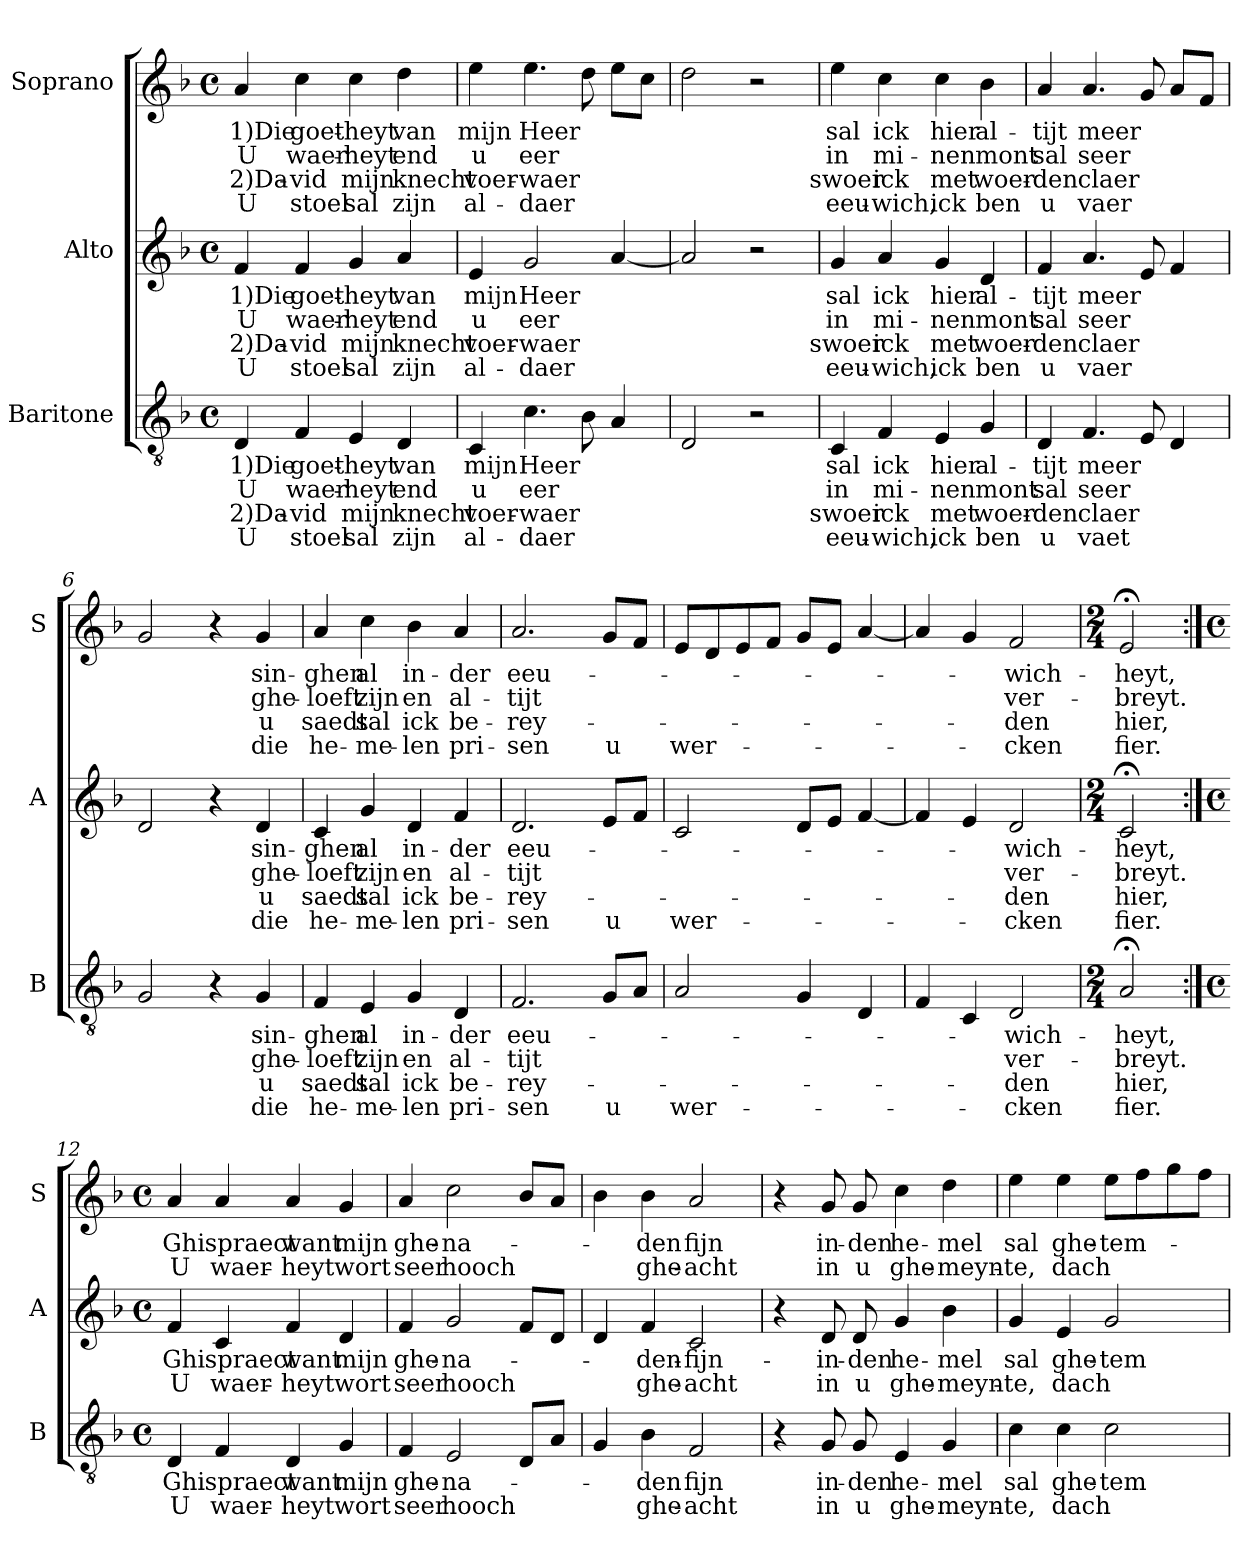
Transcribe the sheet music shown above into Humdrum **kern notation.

**kern	**text	**text	**text	**text	**kern	**text	**text	**text	**text	**kern	**text	**text	**text	**text
*part3	*part3	*part3	*part3	*part3	*part2	*part2	*part2	*part2	*part2	*part1	*part1	*part1	*part1	*part1
*staff3	*staff3	*staff3	*staff3	*staff3	*staff2	*staff2	*staff2	*staff2	*staff2	*staff1	*staff1	*staff1	*staff1	*staff1
*I"Baritone	*	*	*	*	*I"Alto	*	*	*	*	*I"Soprano	*	*	*	*
*I'B	*	*	*	*	*I'A	*	*	*	*	*I'S	*	*	*	*
*clefGv2	*	*	*	*	*clefG2	*	*	*	*	*clefG2	*	*	*	*
*k[b-]	*	*	*	*	*k[b-]	*	*	*	*	*k[b-]	*	*	*	*
*F:	*	*	*	*	*F:	*	*	*	*	*F:	*	*	*	*
*M4/4	*	*	*	*	*M4/4	*	*	*	*	*M4/4	*	*	*	*
*met(c)	*	*	*	*	*met(c)	*	*	*	*	*met(c)	*	*	*	*
=1	=1	=1	=1	=1	=1	=1	=1	=1	=1	=1	=1	=1	=1	=1
!	!LO:LY:b	!LO:LY:b	!LO:LY:b	!LO:LY:b	!	!LO:LY:b	!LO:LY:b	!LO:LY:b	!LO:LY:b	!	!LO:LY:b	!LO:LY:b	!LO:LY:b	!LO:LY:b
4D/	1)Die	U	2)Da-	U	4f/	1)Die	U	2)Da-	U	4a/	1)Die	U	2)Da-	U
!	!LO:LY:b	!LO:LY:b	!LO:LY:b	!LO:LY:b	!	!LO:LY:b	!LO:LY:b	!LO:LY:b	!LO:LY:b	!	!LO:LY:b	!LO:LY:b	!LO:LY:b	!LO:LY:b
4F/	goet-	waer-	-vid	stoel	4f/	goet-	waer-	-vid	stoel	4cc\	goet-	waer-	-vid	stoel
!	!LO:LY:b	!LO:LY:b	!LO:LY:b	!LO:LY:b	!	!LO:LY:b	!LO:LY:b	!LO:LY:b	!LO:LY:b	!	!LO:LY:b	!LO:LY:b	!LO:LY:b	!LO:LY:b
4E/	-heyt	-heyt	mijn	sal	4g/	-heyt	-heyt	mijn	sal	4cc\	-heyt	-heyt	mijn	sal
!	!LO:LY:b	!LO:LY:b	!LO:LY:b	!LO:LY:b	!	!LO:LY:b	!LO:LY:b	!LO:LY:b	!LO:LY:b	!	!LO:LY:b	!LO:LY:b	!LO:LY:b	!LO:LY:b
4D/	van	end	knecht	zijn	4a/	van	end	knecht	zijn	4dd\	van	end	knecht	zijn
=2	=2	=2	=2	=2	=2	=2	=2	=2	=2	=2	=2	=2	=2	=2
!	!LO:LY:b	!LO:LY:b	!LO:LY:b	!LO:LY:b	!	!LO:LY:b	!LO:LY:b	!LO:LY:b	!LO:LY:b	!	!LO:LY:b	!LO:LY:b	!LO:LY:b	!LO:LY:b
4C/	mijn	u	voer-	al-	4e/	mijn	u	voer-	al-	4ee\	mijn	u	voer-	al-
!	!LO:LY:b	!LO:LY:b	!LO:LY:b	!LO:LY:b	!	!LO:LY:b	!LO:LY:b	!LO:LY:b	!LO:LY:b	!	!LO:LY:b	!LO:LY:b	!LO:LY:b	!LO:LY:b
4.c\	Heer	eer	-waer	-daer	2g/	Heer	eer	-waer	-daer	4.ee\	Heer	eer	-waer	-daer
8B-\	.	.	.	.	.	.	.	.	.	8dd\	.	.	.	.
4A/	.	.	.	.	[4a/	.	.	.	.	8ee\L	.	.	.	.
.	.	.	.	.	.	.	.	.	.	8cc\J	.	.	.	.
=3	=3	=3	=3	=3	=3	=3	=3	=3	=3	=3	=3	=3	=3	=3
2D/	.	.	.	.	2a/]	.	.	.	.	2dd\	.	.	.	.
2r	.	.	.	.	2r	.	.	.	.	2r	.	.	.	.
=4	=4	=4	=4	=4	=4	=4	=4	=4	=4	=4	=4	=4	=4	=4
!	!LO:LY:b	!LO:LY:b	!LO:LY:b	!LO:LY:b	!	!LO:LY:b	!LO:LY:b	!LO:LY:b	!LO:LY:b	!	!LO:LY:b	!LO:LY:b	!LO:LY:b	!LO:LY:b
4C/	sal	in	swoer	eeu-	4g/	sal	in	swoer	eeu-	4ee\	sal	in	swoer	eeu-
!	!LO:LY:b	!LO:LY:b	!LO:LY:b	!LO:LY:b	!	!LO:LY:b	!LO:LY:b	!LO:LY:b	!LO:LY:b	!	!LO:LY:b	!LO:LY:b	!LO:LY:b	!LO:LY:b
4F/	ick	mi-	ick	-wich,	4a/	ick	mi-	ick	-wich,	4cc\	ick	mi-	ick	-wich,
!	!LO:LY:b	!LO:LY:b	!LO:LY:b	!LO:LY:b	!	!LO:LY:b	!LO:LY:b	!LO:LY:b	!LO:LY:b	!	!LO:LY:b	!LO:LY:b	!LO:LY:b	!LO:LY:b
4E/	hier	-nen	met	ick	4g/	hier	-nen	met	ick	4cc\	hier	-nen	met	ick
!	!LO:LY:b	!LO:LY:b	!LO:LY:b	!LO:LY:b	!	!LO:LY:b	!LO:LY:b	!LO:LY:b	!LO:LY:b	!	!LO:LY:b	!LO:LY:b	!LO:LY:b	!LO:LY:b
4G/	al-	mont	woer-	ben	4d/	al-	mont	woer-	ben	4b-\	al-	mont	woer-	ben
=5	=5	=5	=5	=5	=5	=5	=5	=5	=5	=5	=5	=5	=5	=5
!	!LO:LY:b	!LO:LY:b	!LO:LY:b	!LO:LY:b	!	!LO:LY:b	!LO:LY:b	!LO:LY:b	!LO:LY:b	!	!LO:LY:b	!LO:LY:b	!LO:LY:b	!LO:LY:b
4D/	-tijt	sal	-den	u	4f/	-tijt	sal	-den	u	4a/	-tijt	sal	-den	u
!	!LO:LY:b	!LO:LY:b	!LO:LY:b	!LO:LY:b	!	!LO:LY:b	!LO:LY:b	!LO:LY:b	!LO:LY:b	!	!LO:LY:b	!LO:LY:b	!LO:LY:b	!LO:LY:b
4.F/	meer	seer	claer	vaet	4.a/	meer	seer	claer	vaer	4.a/	meer	seer	claer	vaer
8E/	.	.	.	.	8e/	.	.	.	.	8g/	.	.	.	.
4D/	.	.	.	.	4f/	.	.	.	.	8a/L	.	.	.	.
.	.	.	.	.	.	.	.	.	.	8f/J	.	.	.	.
!!LO:LB:g=z
=6	=6	=6	=6	=6	=6	=6	=6	=6	=6	=6	=6	=6	=6	=6
2G/	.	.	.	.	2d/	.	.	.	.	2g/	.	.	.	.
4r	.	.	.	.	4r	.	.	.	.	4r	.	.	.	.
!	!LO:LY:b	!LO:LY:b	!LO:LY:b	!LO:LY:b	!	!LO:LY:b	!LO:LY:b	!LO:LY:b	!LO:LY:b	!	!LO:LY:b	!LO:LY:b	!LO:LY:b	!LO:LY:b
4G/	sin-	ghe-	u	die	4d/	sin-	ghe-	u	die	4g/	sin-	ghe-	u	die
=7	=7	=7	=7	=7	=7	=7	=7	=7	=7	=7	=7	=7	=7	=7
!	!LO:LY:b	!LO:LY:b	!LO:LY:b	!LO:LY:b	!	!LO:LY:b	!LO:LY:b	!LO:LY:b	!LO:LY:b	!	!LO:LY:b	!LO:LY:b	!LO:LY:b	!LO:LY:b
4F/	-ghen	-loeft	saedt	he-	4c/	-ghen	-loeft	saedt	he-	4a/	-ghen	-loeft	saedt	he-
!	!LO:LY:b	!LO:LY:b	!LO:LY:b	!LO:LY:b	!	!LO:LY:b	!LO:LY:b	!LO:LY:b	!LO:LY:b	!	!LO:LY:b	!LO:LY:b	!LO:LY:b	!LO:LY:b
4E/	al	zijn	sal	-me-	4g/	al	zijn	sal	-me-	4cc\	al	zijn	sal	-me-
!	!LO:LY:b	!LO:LY:b	!LO:LY:b	!LO:LY:b	!	!LO:LY:b	!LO:LY:b	!LO:LY:b	!LO:LY:b	!	!LO:LY:b	!LO:LY:b	!LO:LY:b	!LO:LY:b
4G/	in-	en	ick	-len	4d/	in-	en	ick	-len	4b-\	in-	en	ick	-len
!	!LO:LY:b	!LO:LY:b	!LO:LY:b	!LO:LY:b	!	!LO:LY:b	!LO:LY:b	!LO:LY:b	!LO:LY:b	!	!LO:LY:b	!LO:LY:b	!LO:LY:b	!LO:LY:b
4D/	-der	al-	be-	pri-	4f/	-der	al-	be-	pri-	4a/	-der	al-	be-	pri-
=8	=8	=8	=8	=8	=8	=8	=8	=8	=8	=8	=8	=8	=8	=8
!	!LO:LY:b	!LO:LY:b	!LO:LY:b	!LO:LY:b	!	!LO:LY:b	!LO:LY:b	!LO:LY:b	!LO:LY:b	!	!LO:LY:b	!LO:LY:b	!LO:LY:b	!LO:LY:b
2.F/	eeu-	-tijt	-rey-	-sen	2.d/	eeu-	-tijt	-rey-	-sen	2.a/	eeu-	-tijt	-rey-	-sen
!	!	!	!	!LO:LY:b	!	!	!	!	!LO:LY:b	!	!	!	!	!LO:LY:b
8G/L	.	.	.	u	8e/L	.	.	.	u	8g/L	.	.	.	u
8A/J	.	.	.	.	8f/J	.	.	.	.	8f/J	.	.	.	.
=9	=9	=9	=9	=9	=9	=9	=9	=9	=9	=9	=9	=9	=9	=9
!	!	!	!	!LO:LY:b	!	!	!	!	!LO:LY:b	!	!	!	!	!LO:LY:b
2A/	.	.	.	wer-	2c/	.	.	.	wer-	8e/L	.	.	.	wer-
.	.	.	.	.	.	.	.	.	.	8d/	.	.	.	.
.	.	.	.	.	.	.	.	.	.	8e/	.	.	.	.
.	.	.	.	.	.	.	.	.	.	8f/J	.	.	.	.
4G/	.	.	.	.	8d/L	.	.	.	.	8g/L	.	.	.	.
.	.	.	.	.	8e/J	.	.	.	.	8e/J	.	.	.	.
4D/	.	.	.	.	[4f/	.	.	.	.	[4a/	.	.	.	.
=10	=10	=10	=10	=10	=10	=10	=10	=10	=10	=10	=10	=10	=10	=10
4F/	.	.	.	.	4f/]	.	.	.	.	4a/]	.	.	.	.
4C/	.	.	.	.	4e/	.	.	.	.	4g/	.	.	.	.
!	!LO:LY:b	!LO:LY:b	!LO:LY:b	!LO:LY:b	!	!LO:LY:b	!LO:LY:b	!LO:LY:b	!LO:LY:b	!	!LO:LY:b	!LO:LY:b	!LO:LY:b	!LO:LY:b
2D/	-wich-	ver-	-den	-cken	2d/	-wich-	ver-	-den	-cken	2f/	-wich-	ver-	-den	-cken
=11	=11	=11	=11	=11	=11	=11	=11	=11	=11	=11	=11	=11	=11	=11
*M2/4	*	*	*	*	*M2/4	*	*	*	*	*M2/4	*	*	*	*
!	!LO:LY:b	!LO:LY:b	!LO:LY:b	!LO:LY:b	!	!LO:LY:b	!LO:LY:b	!LO:LY:b	!LO:LY:b	!	!LO:LY:b	!LO:LY:b	!LO:LY:b	!LO:LY:b
2A;</	-heyt,	-breyt.	hier,	fier.	2c;</	-heyt,	-breyt.	hier,	fier.	2e;</	-heyt,	-breyt.	hier,	fier.
!!LO:PB:g=z
=12:|!	=12:|!	=12:|!	=12:|!	=12:|!	=12:|!	=12:|!	=12:|!	=12:|!	=12:|!	=12:|!	=12:|!	=12:|!	=12:|!	=12:|!
*M4/4	*	*	*	*	*M4/4	*	*	*	*	*M4/4	*	*	*	*
*met(c)	*	*	*	*	*met(c)	*	*	*	*	*met(c)	*	*	*	*
!	!LO:LY:b	!LO:LY:b	!	!	!	!LO:LY:b	!LO:LY:b	!	!	!	!LO:LY:b	!LO:LY:b	!	!
4D/	Ghi	U	.	.	4f/	Ghi	U	.	.	4a/	Ghi	U	.	.
!	!LO:LY:b	!LO:LY:b	!	!	!	!LO:LY:b	!LO:LY:b	!	!	!	!LO:LY:b	!LO:LY:b	!	!
4F/	spraect	waer-	.	.	4c/	spraect	waer-	.	.	4a/	spraect	waer-	.	.
!	!LO:LY:b	!LO:LY:b	!	!	!	!LO:LY:b	!LO:LY:b	!	!	!	!LO:LY:b	!LO:LY:b	!	!
4D/	want	-heyt	.	.	4f/	want	-heyt	.	.	4a/	want	-heyt	.	.
!	!LO:LY:b	!LO:LY:b	!	!	!	!LO:LY:b	!LO:LY:b	!	!	!	!LO:LY:b	!LO:LY:b	!	!
4G/	mijn	wort	.	.	4d/	mijn	wort	.	.	4g/	mijn	wort	.	.
=13	=13	=13	=13	=13	=13	=13	=13	=13	=13	=13	=13	=13	=13	=13
!	!LO:LY:b	!LO:LY:b	!	!	!	!LO:LY:b	!LO:LY:b	!	!	!	!LO:LY:b	!LO:LY:b	!	!
4F/	ghe-	seer	.	.	4f/	ghe-	seer	.	.	4a/	ghe-	seer	.	.
!	!LO:LY:b	!LO:LY:b	!	!	!	!LO:LY:b	!LO:LY:b	!	!	!	!LO:LY:b	!LO:LY:b	!	!
2E/	-na-	hooch	.	.	2g/	-na-	hooch	.	.	2cc\	-na-	hooch	.	.
8D/L	.	.	.	.	8f/L	.	.	.	.	8b-/L	.	.	.	.
8A/J	.	.	.	.	8d/J	.	.	.	.	8a/J	.	.	.	.
=14	=14	=14	=14	=14	=14	=14	=14	=14	=14	=14	=14	=14	=14	=14
4G/	.	.	.	.	4d/	.	.	.	.	4b-\	.	.	.	.
!	!LO:LY:b	!LO:LY:b	!	!	!	!LO:LY:b	!LO:LY:b	!	!	!	!LO:LY:b	!LO:LY:b	!	!
4B-\	-den	ghe-	.	.	4f/	-den-	ghe-	.	.	4b-\	-den	ghe-	.	.
!	!LO:LY:b	!LO:LY:b	!	!	!	!LO:LY:b	!LO:LY:b	!	!	!	!LO:LY:b	!LO:LY:b	!	!
2F/	fijn	-acht	.	.	2c/	-fijn-	-acht	.	.	2a/	fijn	-acht	.	.
=15	=15	=15	=15	=15	=15	=15	=15	=15	=15	=15	=15	=15	=15	=15
4r	.	.	.	.	4r	.	.	.	.	4r	.	.	.	.
!	!LO:LY:b	!LO:LY:b	!	!	!	!LO:LY:b	!LO:LY:b	!	!	!	!LO:LY:b	!LO:LY:b	!	!
8G/	in-	in	.	.	8d/	-in-	in	.	.	8g/	in-	in	.	.
!	!LO:LY:b	!LO:LY:b	!	!	!	!LO:LY:b	!LO:LY:b	!	!	!	!LO:LY:b	!LO:LY:b	!	!
8G/	-den	u	.	.	8d/	-den	u	.	.	8g/	-den	u	.	.
!	!LO:LY:b	!LO:LY:b	!	!	!	!LO:LY:b	!LO:LY:b	!	!	!	!LO:LY:b	!LO:LY:b	!	!
4E/	he-	ghe-	.	.	4g/	he-	ghe-	.	.	4cc\	he-	ghe-	.	.
!	!LO:LY:b	!LO:LY:b	!	!	!	!LO:LY:b	!LO:LY:b	!	!	!	!LO:LY:b	!LO:LY:b	!	!
4G/	-mel	-meyn-	.	.	4b-\	-mel	-meyn-	.	.	4dd\	-mel	-meyn-	.	.
!!LO:LB:g=z
=16	=16	=16	=16	=16	=16	=16	=16	=16	=16	=16	=16	=16	=16	=16
!	!LO:LY:b	!LO:LY:b	!	!	!	!LO:LY:b	!LO:LY:b	!	!	!	!LO:LY:b	!LO:LY:b	!	!
4c\	sal	-te,	.	.	4g/	sal	-te,	.	.	4ee\	sal	-te,	.	.
!	!LO:LY:b	!LO:LY:b	!	!	!	!LO:LY:b	!LO:LY:b	!	!	!	!LO:LY:b	!LO:LY:b	!	!
4c\	ghe-	dach	.	.	4e/	ghe-	dach	.	.	4ee\	ghe-	dach	.	.
!	!LO:LY:b	!	!	!	!	!LO:LY:b	!	!	!	!	!LO:LY:b	!	!	!
2c\	-tem-	.	.	.	2g/	-tem-	.	.	.	8ee\L	-tem-	.	.	.
.	.	.	.	.	.	.	.	.	.	8ff\	.	.	.	.
.	.	.	.	.	.	.	.	.	.	8gg\	.	.	.	.
.	.	.	.	.	.	.	.	.	.	8ff\J	.	.	.	.
=	=	=	=	=	=	=	=	=	=	=	=	=	=	=
*-	*-	*-	*-	*-	*-	*-	*-	*-	*-	*-	*-	*-	*-	*-
